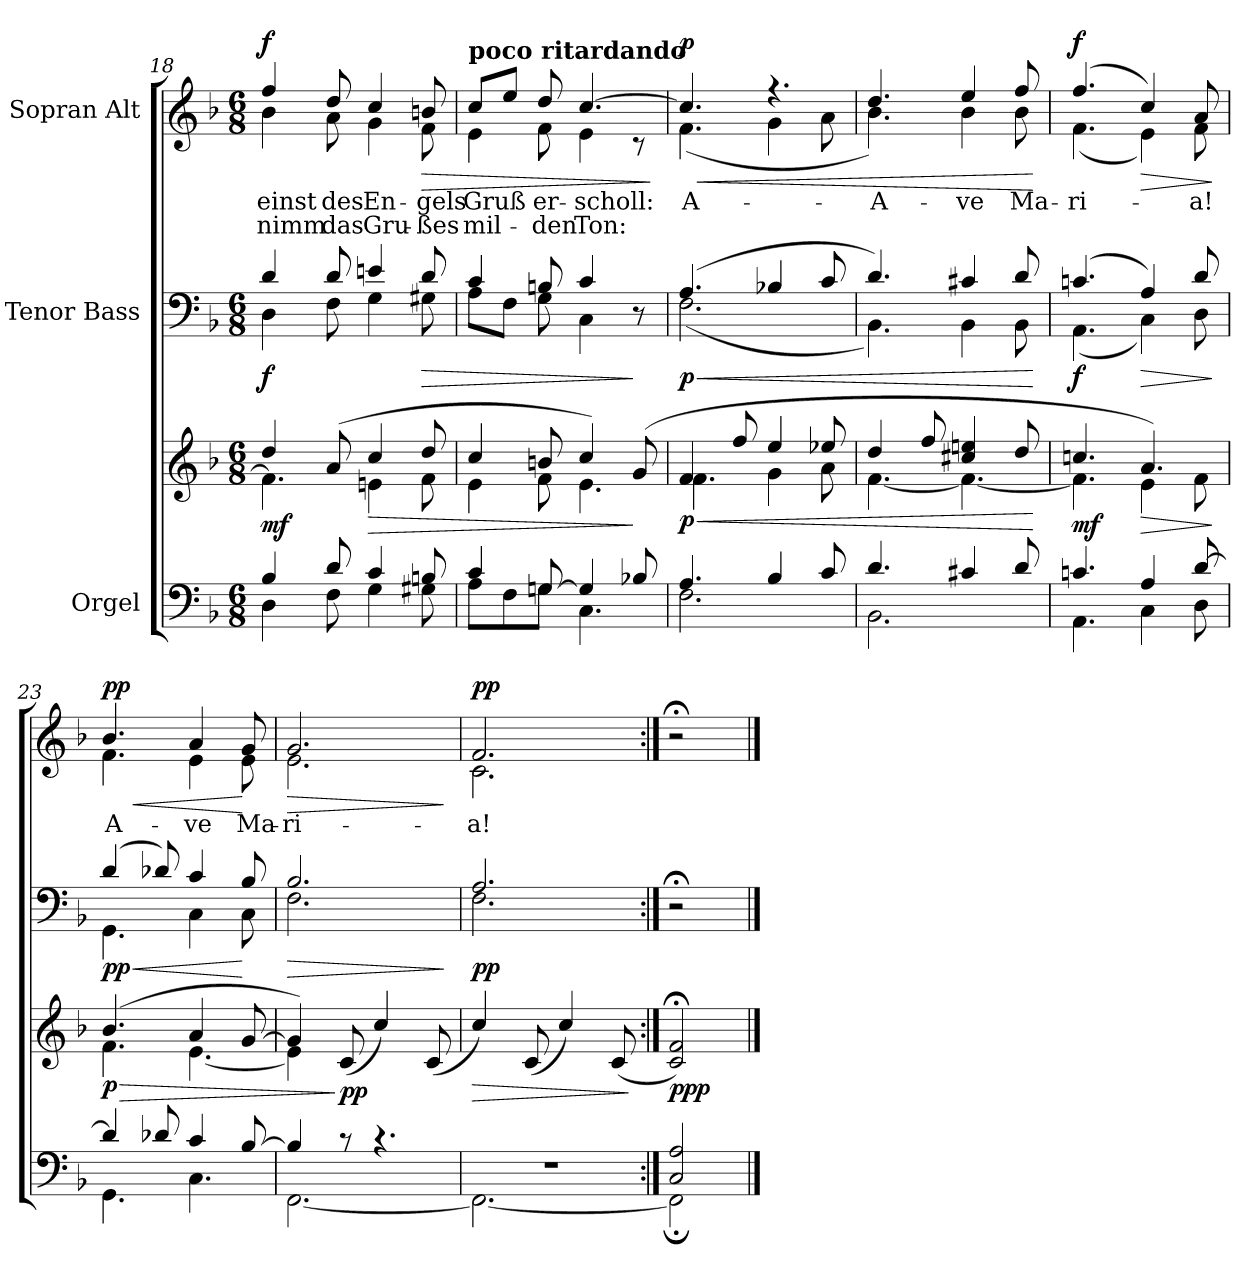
**kern	**kern	**dynam	**kern	**dynam	**kern	**text	**text	**dynam
*part3	*part3	*part3	*part2	*part2	*part1	*part1	*part1	*part1
*staff4	*staff3	*staff3/4	*staff2	*staff2	*staff1	*staff1	*staff1	*staff1
*I"Orgel	*	*	*I"Tenor Bass	*	*I"Sopran Alt	*	*	*
*clefF4	*clefG2	*	*clefF4	*	*clefG2	*	*	*
*k[b-]	*k[b-]	*	*k[b-]	*	*k[b-]	*	*	*
*M6/8	*M6/8	*	*M6/8	*	*M6/8	*	*	*
=18	=18	=18	=18	=18	=18	=18	=18	=18
*^	*^	*	*^	*	*^	*	*	*
!	!	!	!	!LO:DY:b	!	!	!LO:DY:b	!	!	!	!	!LO:DY:a
4B-/	4D\	4dd/	4.f\]	mf	4d/	4D\	f	4ff/	4b-\	einst	-nimm	f
8d/	8F\	(8a/	.	.	8d/	8F\	.	8dd/	8a\	des	das	.
!	!	!	!	!LO:HP:b	!	!	!	!	!	!	!	!
4c/	4G\	4cc/	4en\	>	4en/	4G\	.	4cc/	4g\	En-	Gru-	.
!	!	!	!	!	!	!	!LO:HP:b	!	!	!	!	!LO:HP:b
8Bn/	8G#X\	8dd/	8f\	.	8d/	8G#X\	>	8bn/	8f\	-gels	-ßes	>
=19	=19	=19	=19	=19	=19	=19	=19	=19	=19	=19	=19	=19
!	!	!	!	!	!	!	!	!LO:TX:a:B:t=poco ritardando	!	!	!	!
4c/	8A\L	4cc/	4e\	.	4c/	8A\L	.	8cc/L	4e\	Gruß	mil-	.
.	8F\	.	.	.	.	8F\J	.	8ee/J	.	.	.	.
[8Gn/	8G\J	8bn/	8f\	.	8Bn/	8G\	.	8dd/	8f\	er-	-den	.
4G/]	4.C\	4cc/)	4.e\	.	4c/	4C\	.	[4.cc/	4e\	-scholl:	Ton:	.
8B-X/	.	(8g/	.	]	8r	8ryy	]	.	8r	.	.	.
*v	*v	*	*	*	*v	*v	*	*v	*v	*	*	*
*	*v	*v	*	*	*	*	*	*	*
.	.	.	.	.	.	.	.	]
=20	=20	=20	=20	=20	=20	=20	=20	=20
*^	*	*	*	*	*	*	*	*
!	!	!	!	!	!	!LO:TX:a:B:t=a tempo	!	!	!
!	!	!	!LO:HP:b	!	!LO:HP:b	!	!	!	!LO:HP:b
*	*	*^	*	*^	*	*^	*	*	*
!	!	!	!	!LO:DY:n=1:b	!	!	!LO:DY:n=1:b	!	!	!	!	!LO:DY:n=1:a
4.A/	2.F\	4f/	4.f\	< p	(4.A/	(2.F\	< p	4.cc/]	(4.f\	A-	.	< p
.	.	8ff/	.	.	.	.	.	.	.	.	.	.
4B-/	.	4ee/	4g\	.	4B-X/	.	.	4.r	4g\	.	.	.
8c/	.	8ee-X/	8a\	.	8c/	.	.	.	8a\	.	.	.
!!LO:LB:g=z	!!
=21	=21	=21	=21	=21	=21	=21	=21	=21	=21	=21	=21	=21
4.d/	2.BB-\	4dd/	[4.f\	.	4.d/)	4.BB-\)	.	4.dd/	4.b-\)	A-	.	.
.	.	8ff/	.	.	.	.	.	.	.	.	.	.
4c#X/	.	4cc#X/ 4een/	4.f\_	.	4c#X/	4BB-\	.	4ee/	4b-\	-ve	.	.
8d/	.	8dd/	.	.	8d/	8BB-\	.	8ff/	8b-\	Ma-	.	.
*v	*v	*	*	*	*v	*v	*	*v	*v	*	*	*
*	*v	*v	*	*	*	*	*	*	*
.	.	[	.	[	.	.	.	[
=22	=22	=22	=22	=22	=22	=22	=22	=22
*^	*^	*	*^	*	*^	*	*	*
!	!	!	!	!LO:DY:b	!	!	!LO:DY:b	!	!	!	!	!LO:DY:a
4.cn/	4.AA\	4.ccn/	4.f\]	mf	(4.cn/	(4.AA\	f	(4.ff/	(4.f\	-ri-	.	f
!	!	!	!	!LO:HP:b	!	!	!LO:HP:b	!	!	!	!	!LO:HP:b
4A/	4C\	4.a/)	4e\	>	4A/)	4C\)	>	4cc/)	4e\)	.	.	>
[8d/	8D\	.	8f\	.	8d/	8D\	.	8a/	8f\	-a!	.	.
*v	*v	*	*	*	*v	*v	*	*v	*v	*	*	*
*	*v	*v	*	*	*	*	*	*	*
.	.	]	.	]	.	.	.	]
=23	=23	=23	=23	=23	=23	=23	=23	=23
*^	*	*	*	*	*	*	*	*
!	!	!	!	!	!	!LO:TX:a:B:t=poco ritardando	!	!	!
!	!	!	!LO:HP:b	!	!LO:HP:b	!	!	!	!LO:HP:b
*	*	*^	*	*^	*	*^	*	*	*
!	!	!	!	!LO:DY:n=1:b	!	!	!LO:DY:n=1:b	!	!	!	!	!
!	!	!	!	!	!	!	!LO:DY:n=2:b	!	!	!	!	!LO:DY:n=1:a
!	!	!	!	!	!	!	!	!	!	!	!	!LO:DY:n=2:a
4d/]	4.GG\	(4.b-/	4.f\	> p	(4d/	4.GG\	< p p	4.b-/	4.f\	A-	.	< p p
8d-X/	.	.	.	.	8d-X/)	.	.	.	.	.	.	.
4c/	4.C\	4a/	[4.e\	.	4c/	4C\	.	4a/	4e\	-ve	.	.
[8B-/	.	[8g/	.	.	8B-/	8C\	[	8g/	8e\	Ma-	.	[
=24	=24	=24	=24	=24	=24	=24	=24	=24	=24	=24	=24	=24
!	!	!	!	!	!	!	!LO:HP:b	!	!	!	!	!LO:HP:b
4B-/]	[2.FF\	4g/])	4e\]	.	2.B-/	2.F\	>	2.g/	2.e\	-ri-	.	>
!	!	!	!	!LO:DY:n=1:b	!	!	!	!	!	!	!	!
8r	.	(8c/	2ryy	] pp	.	.	.	.	.	.	.	.
4.r	.	4cc/)	.	.	.	.	.	.	.	.	.	.
.	.	(8c/	.	.	.	.	.	.	.	.	.	.
*v	*v	*	*	*	*v	*v	*	*v	*v	*	*	*
*	*v	*v	*	*	*	*	*	*	*
.	.	.	.	]	.	.	.	]
=25	=25	=25	=25	=25	=25	=25	=25	=25
*^	*	*	*	*	*	*	*	*
!	!	!	!LO:HP:b	!	!LO:DY:b	!	!	!	!LO:DY:a
*	*	*	*	*^	*	*^	*	*	*
2.r	2.FF\_	4cc/)	>	2.A/	2.F\	pp	2.f/	2.c\	-a!	.	pp
.	.	(>8c/	.	.	.	.	.	.	.	.	.
.	.	4cc/)	.	.	.	.	.	.	.	.	.
.	.	(>8c/	.	.	.	.	.	.	.	.	.
*	*	*	*	*v	*v	*	*	*	*	*	*
*v	*v	*	*	*	*	*v	*v	*	*	*
.	.	]	.	.	.	.	.	.
=26:|!	=26:|!	=26:|!	=26:|!	=26:|!	=26:|!	=26:|!	=26:|!	=26:|!
*^	*	*	*	*	*	*	*	*
!	!	!	!LO:DY:b	!	!	!	!	!	!
2C/ 2A/	2FF;\]	2c/;< 2f/;<)	ppp	2r;<	.	2r;<	.	.	.
*v	*v	*	*	*	*	*	*	*	*
==	==	==	==	==	==	==	==	==
*-	*-	*-	*-	*-	*-	*-	*-	*-
